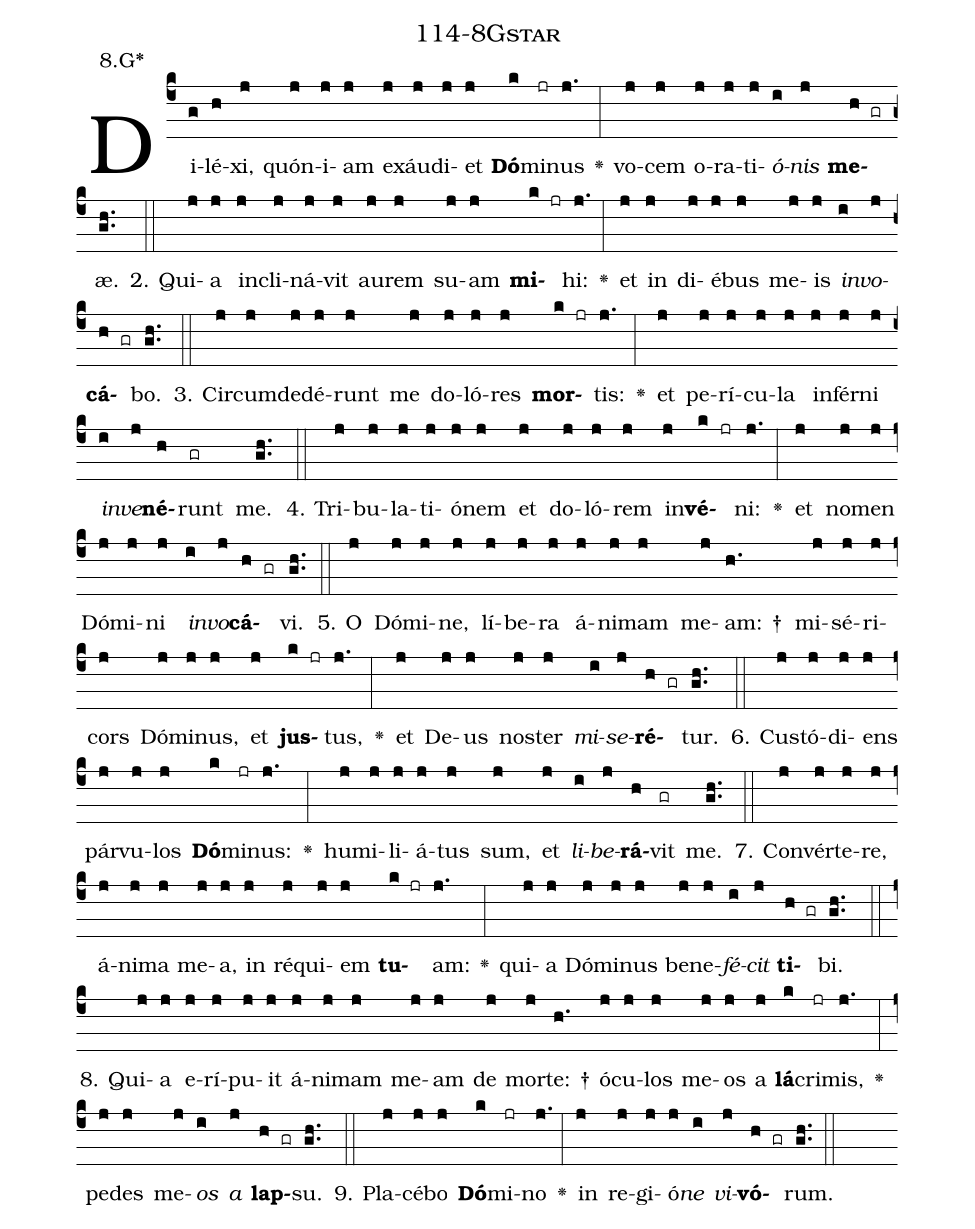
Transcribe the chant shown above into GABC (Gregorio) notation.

name: 114-8Gstar;
annotation: 8.G*;
%%
(c4)Di(g)lé(h)xi,(j) quón(j)i(j)am(j) ex(j)áu(j)di(j)et(j) <b>Dó</b>(k)mi(jr)nus(j.) <v>\greheightstar</v>(:) vo(j)cem(j) o(j)ra(j)ti(j)<i>ó</i>(i)<i>nis</i>(j) <b>me</b>(h gr)æ.(gh..) (::)
2. Qui(j)a(j) in(j)cli(j)ná(j)vit(j) au(j)rem(j) su(j)am(j) <b>mi</b>(k jr)hi:(j.) <v>\greheightstar</v>(:) et(j) in(j) di(j)é(j)bus(j) me(j)is(j) <i>in</i>(i)<i>vo</i>(j)<b>cá</b>(h gr)bo.(gh..) (::)
3. Cir(j)cum(j)de(j)dé(j)runt(j) me(j) do(j)ló(j)res(j) <b>mor</b>(k jr)tis:(j.) <v>\greheightstar</v>(:) et(j) pe(j)rí(j)cu(j)la(j) in(j)fér(j)ni(j) <i>in</i>(i)<i>ve</i>(j)<b>né</b>(h)runt(gr) me.(gh..) (::)
4. Tri(j)bu(j)la(j)ti(j)ó(j)nem(j) et(j) do(j)ló(j)rem(j) in(j)<b>vé</b>(k jr)ni:(j.) <v>\greheightstar</v>(:) et(j) no(j)men(j) Dó(j)mi(j)ni(j) <i>in</i>(i)<i>vo</i>(j)<b>cá</b>(h gr)vi.(gh..) (::)
5. O(j) Dó(j)mi(j)ne,(j) lí(j)be(j)ra(j) á(j)ni(j)mam(j) me(j)am: †(h.) mi(j)sé(j)ri(j)cors(j) Dó(j)mi(j)nus,(j) et(j) <b>jus</b>(k jr)tus,(j.) <v>\greheightstar</v>(:) et(j) De(j)us(j) nos(j)ter(j) <i>mi</i>(i)<i>se</i>(j)<b>ré</b>(h gr)tur.(gh..) (::)
6. Cus(j)tó(j)di(j)ens(j) pár(j)vu(j)los(j) <b>Dó</b>(k)mi(jr)nus:(j.) <v>\greheightstar</v>(:) hu(j)mi(j)li(j)á(j)tus(j) sum,(j) et(j) <i>li</i>(i)<i>be</i>(j)<b>rá</b>(h)vit(gr) me.(gh..) (::)
7. Con(j)vér(j)te(j)re,(j) á(j)ni(j)ma(j) me(j)a,(j) in(j) ré(j)qui(j)em(j) <b>tu</b>(k jr)am:(j.) <v>\greheightstar</v>(:) qui(j)a(j) Dó(j)mi(j)nus(j) be(j)ne(j)<i>fé</i>(i)<i>cit</i>(j) <b>ti</b>(h gr)bi.(gh..) (::)
8. Qui(j)a(j) e(j)rí(j)pu(j)it(j) á(j)ni(j)mam(j) me(j)am(j) de(j) mor(j)te: †(h.) ó(j)cu(j)los(j) me(j)os(j) a(j) <b>lá</b>(k)cri(jr)mis,(j.) <v>\greheightstar</v>(:) pe(j)des(j) me(j)<i>os</i>(i) <i>a</i>(j) <b>lap</b>(h gr)su.(gh..) (::)
9. Pla(j)cé(j)bo(j) <b>Dó</b>(k)mi(jr)no(j.) <v>\greheightstar</v>(:) in(j) re(j)gi(j)ó(j)<i>ne</i>(i) <i>vi</i>(j)<b>vó</b>(h gr)rum.(gh..) (::)
